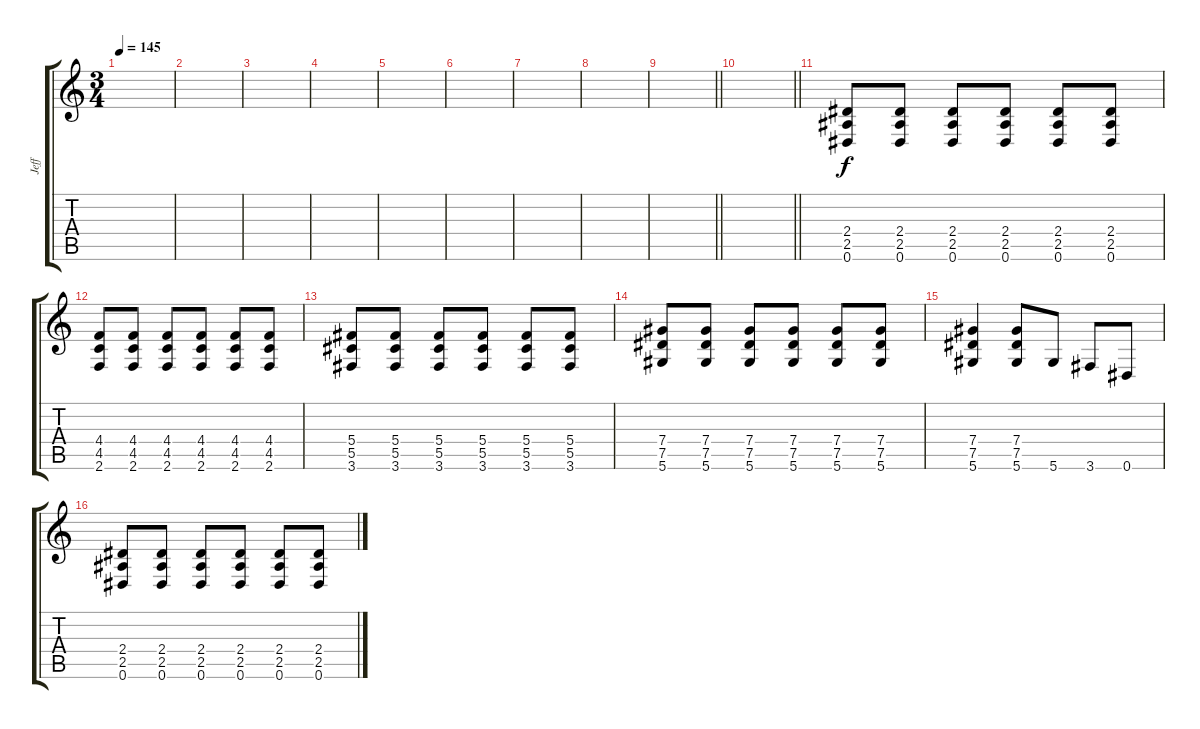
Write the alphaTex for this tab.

\track ("Jeff" "Jeff") {instrument overdrivenguitar}
\staff {score tabs}
\tuning (Eb4 Bb3 Gb3 Db3 Ab2 Eb2) {hide}
\ts (3 4)
\tempo 145
\clef g2
\ks c
|
|
|
|
|
|
|
|
\barLineRight lightlight
|
\barLineRight lightlight
|
(2.4 2.5 0.6).8 (2.4 2.5 0.6).8 (2.4 2.5 0.6).8 (2.4 2.5 0.6).8 (2.4 2.5 0.6).8 (2.4 2.5 0.6).8 |
(4.4 4.5 2.6).8 (4.4 4.5 2.6).8 (4.4 4.5 2.6).8 (4.4 4.5 2.6).8 (4.4 4.5 2.6).8 (4.4 4.5 2.6).8 |
(5.4 5.5 3.6).8 (5.4 5.5 3.6).8 (5.4 5.5 3.6).8 (5.4 5.5 3.6).8 (5.4 5.5 3.6).8 (5.4 5.5 3.6).8 |
(7.4 7.5 5.6).8 (7.4 7.5 5.6).8 (7.4 7.5 5.6).8 (7.4 7.5 5.6).8 (7.4 7.5 5.6).8 (7.4 7.5 5.6).8 |
(7.4 7.5 5.6).4 (7.4 7.5 5.6).8 5.6.8 3.6.8 0.6.8 |
(2.4 2.5 0.6).8 (2.4 2.5 0.6).8 (2.4 2.5 0.6).8 (2.4 2.5 0.6).8 (2.4 2.5 0.6).8 (2.4 2.5 0.6).8
